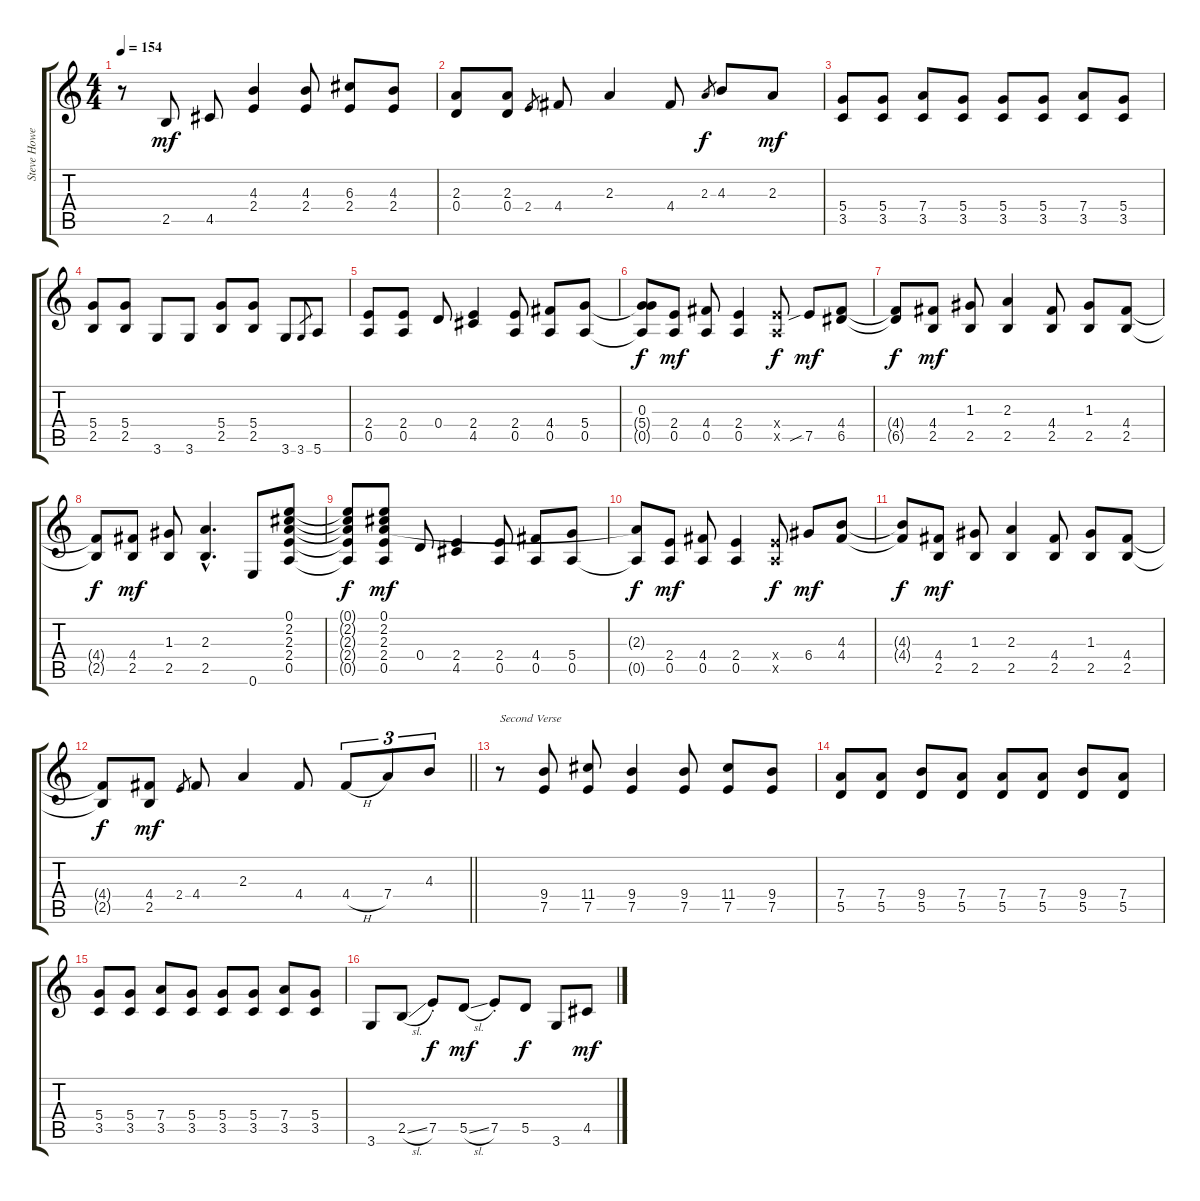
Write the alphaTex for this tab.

\track ("Steve Howe 2" "Steve Howe") {instrument overdrivenguitar}
\staff {score tabs}
\tuning (E4 B3 G3 D3 A2 E2) {hide}
\ts (4 4)
\tempo 154
\clef g2
\ks c
r.8{dy mf} 2.5.8 4.5.8 (4.3 2.4).4 (4.3 2.4).8 (6.3 2.4).8 (4.3 2.4).8 |
(2.3 0.4).8 (2.3 0.4).8 2.4.8{gr} 4.4.8 2.3.4 4.4.8 2.3.8{gr dy f} 4.3.8 2.3.8{dy mf} |
(5.4 3.5).8 (5.4 3.5).8 (7.4 3.5).8 (5.4 3.5).8 (5.4 3.5).8 (5.4 3.5).8 (7.4 3.5).8 (5.4 3.5).8 |
(5.4 2.5).8 (5.4 2.5).8 3.6.8 3.6.8 (5.4 2.5).8 (5.4 2.5).8 3.6.8 3.6.8{gr} 5.6.8 |
(2.4 0.5).8 (2.4 0.5).8 0.4.8 (2.4 4.5).4 (2.4 0.5).8 (4.4 0.5).8 (5.4 0.5).8 |
(0.3 5.4{t} 0.5{t}).8{dy f} (2.4 0.5).8{dy mf} (4.4 0.5).8 (2.4 0.5).4 (2.4{x} 0.5{x}).8{dy f} 7.5{sib}.8{dy mf} (4.4 6.5).8 |
(4.4{t} 6.5{t}).8{dy f} (4.4 2.5).8{dy mf} (1.3 2.5).8 (2.3 2.5).4 (4.4 2.5).8 (1.3 2.5).8 (4.4 2.5).8 |
(4.4{t} 2.5{t}).8{dy f} (4.4 2.5).8{dy mf} (1.3 2.5).8 (2.3{hac} 2.5{hac}).4{d} 0.6.8 (0.1 2.2 2.3 2.4 0.5).8 |
(0.1{t} 2.2{t} 2.3{t} 2.4{t} 0.5{t}).8{dy f} (0.1 2.2 2.3 2.4 0.5).8{dy mf} 0.4.8 (2.4 4.5).4 (2.4 0.5).8 (4.4 0.5).8 (5.4 0.5).8 |
(2.3{t} 0.5{t}).8{dy f} (2.4 0.5).8{dy mf} (4.4 0.5).8 (2.4 0.5).4 (2.4{x} 0.5{x}).8{dy f} 6.4.8{dy mf} (4.3 4.4).8 |
(4.3{t} 4.4{t}).8{dy f} (4.4 2.5).8{dy mf} (1.3 2.5).8 (2.3 2.5).4 (4.4 2.5).8 (1.3 2.5).8 (4.4 2.5).8 |
\barLineRight lightlight
(4.4{t} 2.5{t}).8{dy f} (4.4 2.5).8{dy mf} 2.4.8{gr} 4.4.8 2.3.4 4.4.8 4.4{h}.8{tu (3 2)} 7.4.8{tu (3 2)} 4.3.8{tu (3 2)} |
r.8{txt "Second Verse"} (9.4 7.5).8 (11.4 7.5).8 (9.4 7.5).4 (9.4 7.5).8 (11.4 7.5).8 (9.4 7.5).8 |
(7.4 5.5).8 (7.4 5.5).8 (9.4 5.5).8 (7.4 5.5).8 (7.4 5.5).8 (7.4 5.5).8 (9.4 5.5).8 (7.4 5.5).8 |
(5.4 3.5).8 (5.4 3.5).8 (7.4 3.5).8 (5.4 3.5).8 (5.4 3.5).8 (5.4 3.5).8 (7.4 3.5).8 (5.4 3.5).8 |
3.6.8 2.5{sl}.8 7.5{st}.8{dy f} 5.5{sl}.8{dy mf} 7.5{st}.8 5.5.8{dy f} 3.6.8 4.5.8{dy mf}
